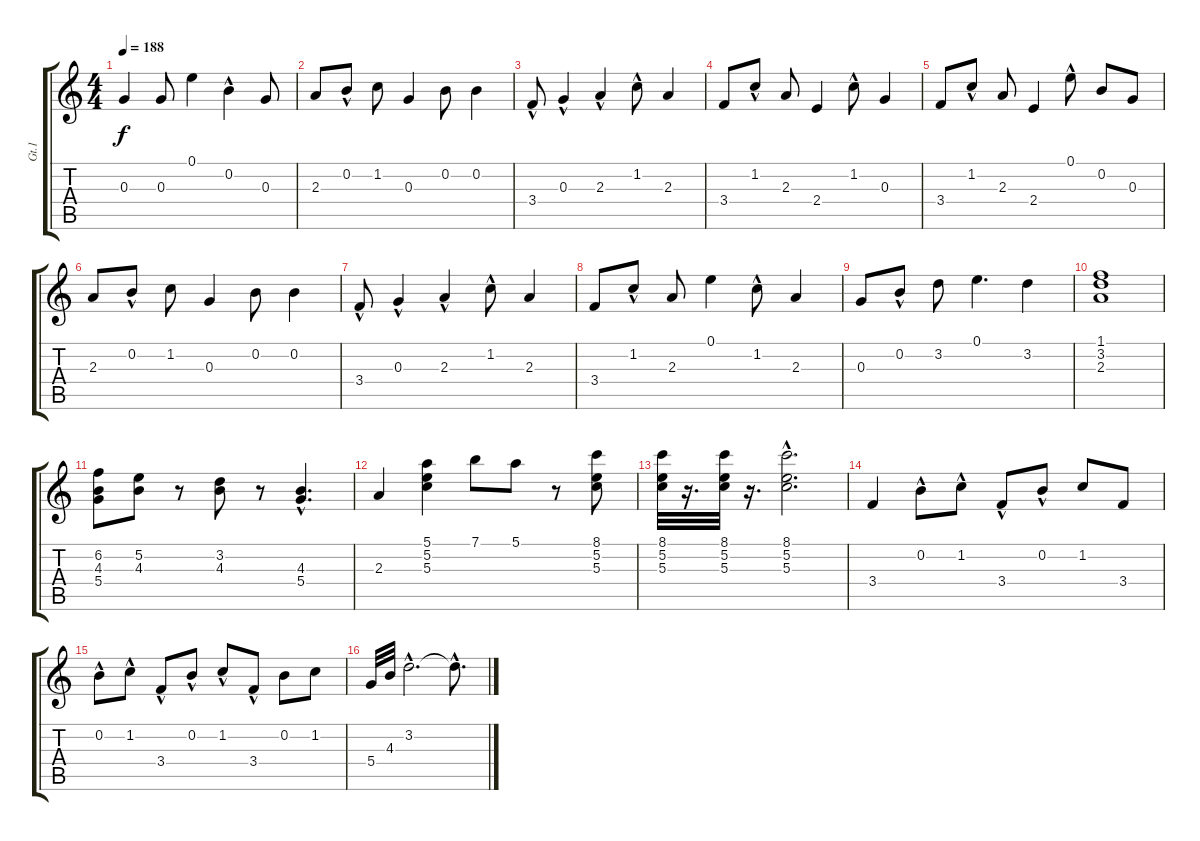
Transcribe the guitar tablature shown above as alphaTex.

\track ("Gt.1" "Gt.1") {instrument acousticguitarsteel}
\staff {score tabs}
\tuning (E4 B3 G3 D3 A2 E2) {hide}
\ts (4 4)
\tempo 188
\clef g2
\ks c
0.3.4{dy f} 0.3.8 0.1.4 0.2{hac}.4 0.3.8 |
2.3.8 0.2{hac}.8 1.2.8 0.3.4 0.2.8 0.2.4 |
3.4{hac}.8 0.3{hac}.4 2.3{hac}.4 1.2{hac}.8 2.3.4 |
3.4.8 1.2{hac}.8 2.3.8 2.4.4 1.2{hac}.8 0.3.4 |
3.4.8 1.2{hac}.8 2.3.8 2.4.4 0.1{hac}.8 0.2.8 0.3.8 |
2.3.8 0.2{hac}.8 1.2.8 0.3.4 0.2.8 0.2.4 |
3.4{hac}.8 0.3{hac}.4 2.3{hac}.4 1.2{hac}.8 2.3.4 |
3.4.8 1.2{hac}.8 2.3.8 0.1.4 1.2{hac}.8 2.3.4 |
0.3.8 0.2{hac}.8 3.2.8 0.1.4{d} 3.2.4 |
(1.1 3.2 2.3).1{instrument distortionguitar} |
(6.2 4.3 5.4).8{instrument distortionguitar} (5.2 4.3).8 r.8 (3.2 4.3).8 r.8 (4.3{hac} 5.4{hac}).4{d} |
2.3.4{instrument distortionguitar} (5.1 5.2 5.3).4 7.1.8 5.1.8 r.8 (8.1 5.2 5.3).8 |
(8.1 5.2 5.3).32{instrument distortionguitar} r.16{d} (8.1 5.2 5.3).32 r.16{d} (8.1{hac} 5.2{hac} 5.3{hac}).2{d} |
3.4.4{instrument acousticguitarsteel} 0.2{hac}.8 1.2{hac}.8 3.4{hac}.8 0.2{hac}.8 1.2.8 3.4.8 |
0.2{hac}.8{instrument acousticguitarsteel} 1.2{hac}.8 3.4{hac}.8 0.2{hac}.8 1.2{hac}.8 3.4{hac}.8 0.2.8 1.2.8 |
5.4.32 4.3.32 3.2{hac}.2{d} 3.2{hac t}.8{d}
